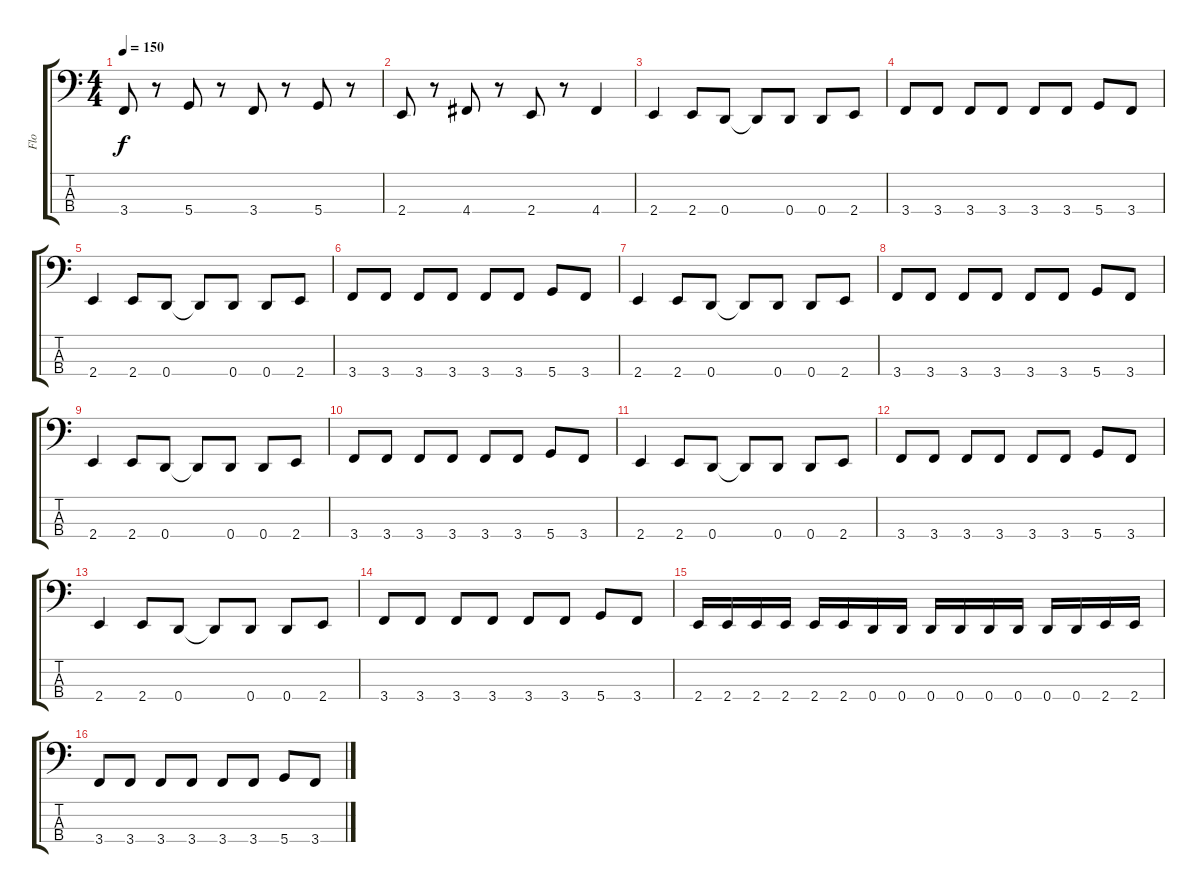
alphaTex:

\track ("Flo" "Flo") {instrument synthbass1}
\staff {score tabs}
\tuning (G2 D2 A1 D1) {hide}
\ts (4 4)
\tempo 150
\clef f4
\ks c
3.4.8{dy f volume 13 instrument synthbass1} r.8 5.4.8 r.8 3.4.8 r.8 5.4.8 r.8 |
2.4.8 r.8 4.4.8 r.8 2.4.8 r.8 4.4.4 |
2.4.4{volume 16 instrument lead2sawtooth} 2.4.8 0.4.8 0.4{t}.8 0.4.8 0.4.8 2.4.8 |
3.4.8 3.4.8 3.4.8 3.4.8 3.4.8 3.4.8 5.4.8 3.4.8 |
2.4.4 2.4.8 0.4.8 0.4{t}.8 0.4.8 0.4.8 2.4.8 |
3.4.8 3.4.8 3.4.8 3.4.8 3.4.8 3.4.8 5.4.8 3.4.8 |
2.4.4 2.4.8 0.4.8 0.4{t}.8 0.4.8 0.4.8 2.4.8 |
3.4.8 3.4.8 3.4.8 3.4.8 3.4.8 3.4.8 5.4.8 3.4.8 |
2.4.4 2.4.8 0.4.8 0.4{t}.8 0.4.8 0.4.8 2.4.8 |
3.4.8 3.4.8 3.4.8 3.4.8 3.4.8 3.4.8 5.4.8 3.4.8 |
2.4.4 2.4.8 0.4.8 0.4{t}.8 0.4.8 0.4.8 2.4.8 |
3.4.8 3.4.8 3.4.8 3.4.8 3.4.8 3.4.8 5.4.8 3.4.8 |
2.4.4 2.4.8 0.4.8 0.4{t}.8 0.4.8 0.4.8 2.4.8 |
3.4.8 3.4.8 3.4.8 3.4.8 3.4.8 3.4.8 5.4.8 3.4.8 |
2.4.16 2.4.16 2.4.16 2.4.16 2.4.16 2.4.16 0.4.16 0.4.16 0.4.16 0.4.16 0.4.16 0.4.16 0.4.16 0.4.16 2.4.16 2.4.16 |
3.4.8 3.4.8 3.4.8 3.4.8 3.4.8 3.4.8 5.4.8 3.4.8
